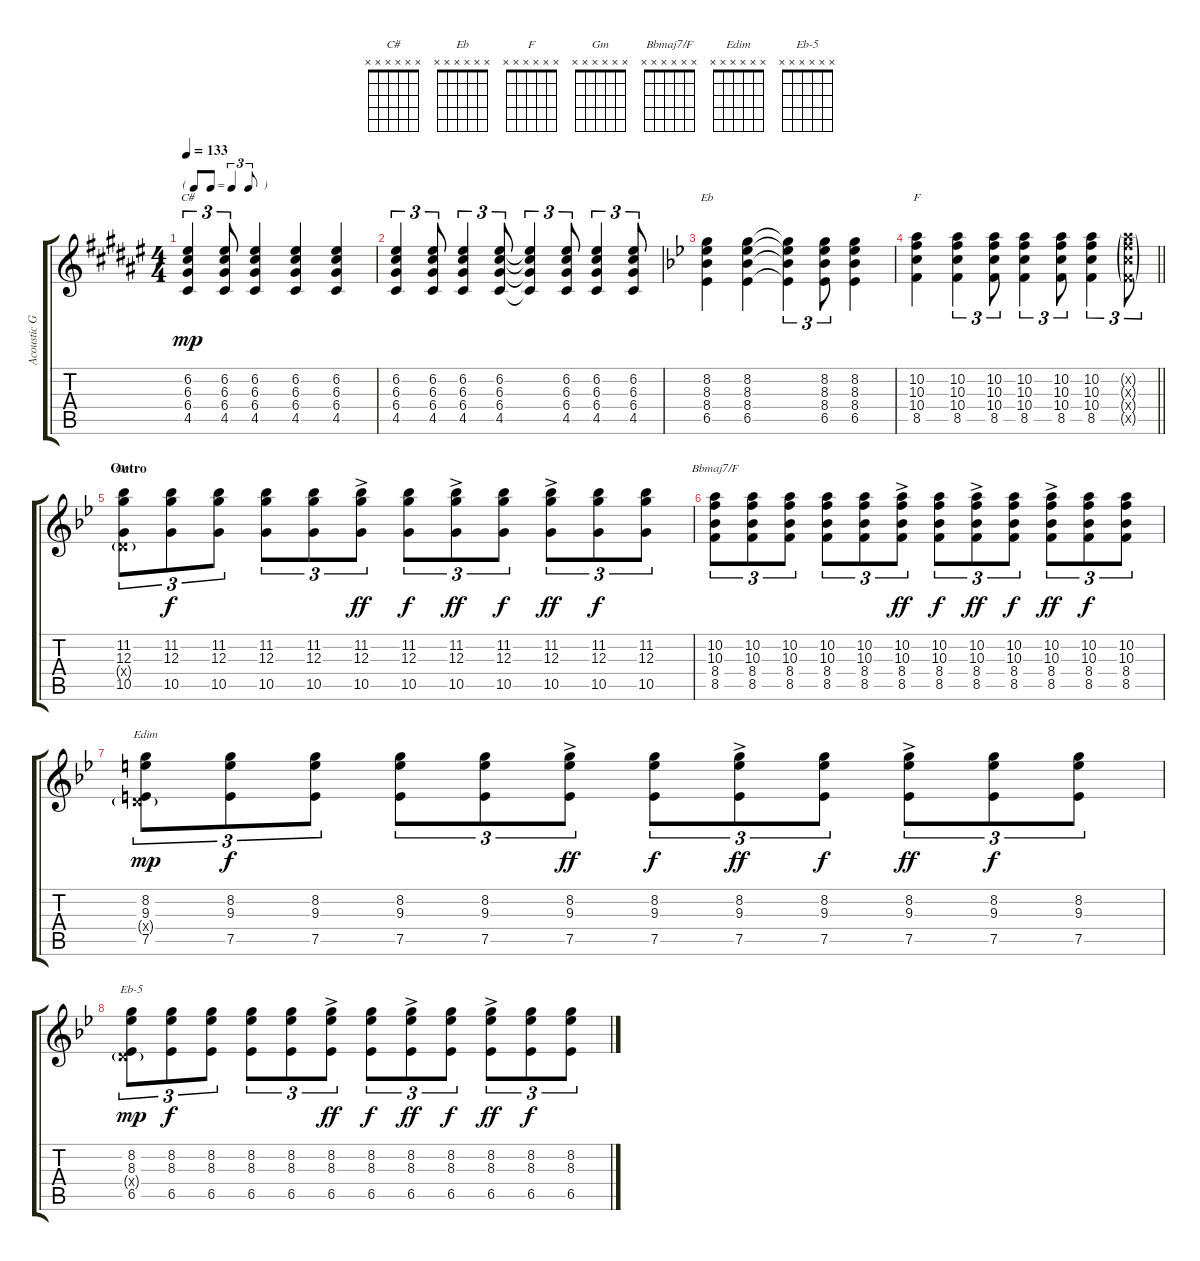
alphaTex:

\track ("Acoustic Guitar" "Acoustic G") {instrument acousticguitarsteel}
\staff {score tabs}
\tuning (E4 B3 G3 D3 A2 E2) {hide}
\chord ("C#" x x x x x x)
\chord ("Eb" x x x x x x)
\chord ("F" x x x x x x)
\chord ("Gm" x x x x x x)
\chord ("Bbmaj7/F" x x x x x x)
\chord ("Edim" x x x x x x)
\chord ("Eb-5" x x x x x x)
\ts (4 4)
\tf triplet8th
\tempo 133
\clef g2
\ks f#
(6.2 6.3 6.4 4.5).4{tu (3 2) ch "C#" dy mp} (6.2 6.3 6.4 4.5).8{tu (3 2)} (6.2 6.3 6.4 4.5).4 (6.2 6.3 6.4 4.5).4 (6.2 6.3 6.4 4.5).4 |
(6.2 6.3 6.4 4.5).4{tu (3 2)} (6.2 6.3 6.4 4.5).8{tu (3 2)} (6.2 6.3 6.4 4.5).4{tu (3 2)} (6.2 6.3 6.4 4.5).8{tu (3 2)} (6.2{t} 6.3{t} 6.4{t} 4.5{t}).4{tu (3 2)} (6.2 6.3 6.4 4.5).8{tu (3 2)} (6.2 6.3 6.4 4.5).4{tu (3 2)} (6.2 6.3 6.4 4.5).8{tu (3 2)} |
\ks gminor
(8.2 8.3 8.4 6.5).4{ch "Eb"} (8.2 8.3 8.4 6.5).4 (8.2{t} 8.3{t} 8.4{t} 6.5{t}).4{tu (3 2)} (8.2 8.3 8.4 6.5).8{tu (3 2)} (8.2 8.3 8.4 6.5).4 |
\barLineRight lightlight
(10.2 10.3 10.4 8.5).4{ch "F"} (10.2 10.3 10.4 8.5).4{tu (3 2)} (10.2 10.3 10.4 8.5).8{tu (3 2)} (10.2 10.3 10.4 8.5).4{tu (3 2)} (10.2 10.3 10.4 8.5).8{tu (3 2)} (10.2 10.3 10.4 8.5).4{tu (3 2)} (10.2{g x} 10.3{g x} 10.4{g x} 8.5{g x}).8{tu (3 2)} |
\section ("" "Outro")
(11.2 12.3 0.4{g x} 10.5).8{tu (3 2) ch "Gm"} (11.2 12.3 10.5).8{tu (3 2) dy f} (11.2 12.3 10.5).8{tu (3 2)} (11.2 12.3 10.5).8{tu (3 2)} (11.2 12.3 10.5).8{tu (3 2)} (11.2{ac} 12.3{ac} 10.5{ac}).8{tu (3 2) dy ff} (11.2 12.3 10.5).8{tu (3 2) dy f} (11.2{ac} 12.3{ac} 10.5{ac}).8{tu (3 2) dy ff} (11.2 12.3 10.5).8{tu (3 2) dy f} (11.2{ac} 12.3{ac} 10.5{ac}).8{tu (3 2) dy ff} (11.2 12.3 10.5).8{tu (3 2) dy f} (11.2 12.3 10.5).8{tu (3 2)} |
(10.2 10.3 8.4 8.5).8{tu (3 2) ch "Bbmaj7/F"} (10.2 10.3 8.4 8.5).8{tu (3 2)} (10.2 10.3 8.4 8.5).8{tu (3 2)} (10.2 10.3 8.4 8.5).8{tu (3 2)} (10.2 10.3 8.4 8.5).8{tu (3 2)} (10.2{ac} 10.3{ac} 8.4{ac} 8.5{ac}).8{tu (3 2) dy ff} (10.2 10.3 8.4 8.5).8{tu (3 2) dy f} (10.2{ac} 10.3{ac} 8.4{ac} 8.5{ac}).8{tu (3 2) dy ff} (10.2 10.3 8.4 8.5).8{tu (3 2) dy f} (10.2{ac} 10.3{ac} 8.4{ac} 8.5{ac}).8{tu (3 2) dy ff} (10.2 10.3 8.4 8.5).8{tu (3 2) dy f} (10.2 10.3 8.4 8.5).8{tu (3 2)} |
(8.2 9.3 0.4{g x} 7.5).8{tu (3 2) ch "Edim" dy mp} (8.2 9.3 7.5).8{tu (3 2) dy f} (8.2 9.3 7.5).8{tu (3 2)} (8.2 9.3 7.5).8{tu (3 2)} (8.2 9.3 7.5).8{tu (3 2)} (8.2{ac} 9.3{ac} 7.5{ac}).8{tu (3 2) dy ff} (8.2 9.3 7.5).8{tu (3 2) dy f} (8.2{ac} 9.3{ac} 7.5{ac}).8{tu (3 2) dy ff} (8.2 9.3 7.5).8{tu (3 2) dy f} (8.2{ac} 9.3{ac} 7.5{ac}).8{tu (3 2) dy ff} (8.2 9.3 7.5).8{tu (3 2) dy f} (8.2 9.3 7.5).8{tu (3 2)} |
(8.2 8.3 0.4{g x} 6.5).8{tu (3 2) ch "Eb-5" dy mp} (8.2 8.3 6.5).8{tu (3 2) dy f} (8.2 8.3 6.5).8{tu (3 2)} (8.2 8.3 6.5).8{tu (3 2)} (8.2 8.3 6.5).8{tu (3 2)} (8.2{ac} 8.3{ac} 6.5{ac}).8{tu (3 2) dy ff} (8.2 8.3 6.5).8{tu (3 2) dy f} (8.2{ac} 8.3{ac} 6.5{ac}).8{tu (3 2) dy ff} (8.2 8.3 6.5).8{tu (3 2) dy f} (8.2{ac} 8.3{ac} 6.5{ac}).8{tu (3 2) dy ff} (8.2 8.3 6.5).8{tu (3 2) dy f} (8.2 8.3 6.5).8{tu (3 2)}
